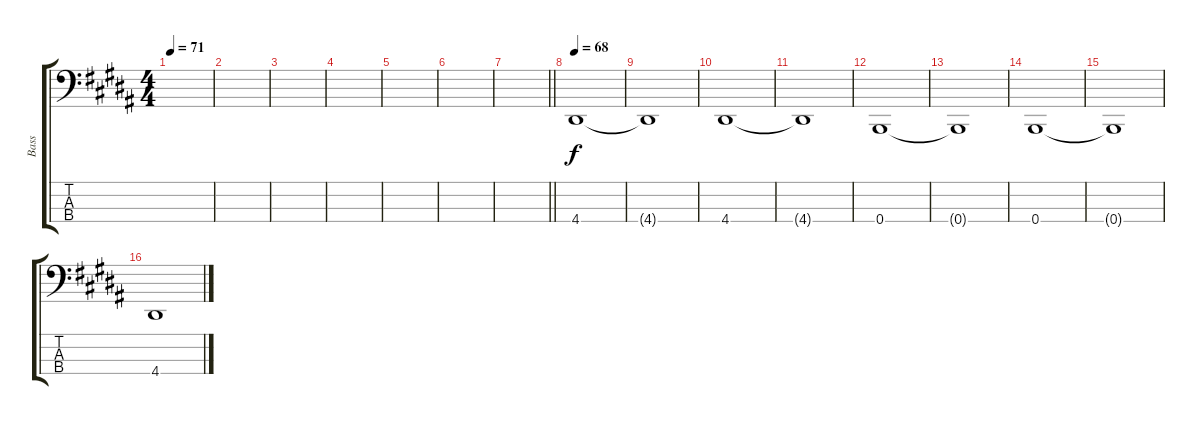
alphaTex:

\track ("Bass" "Bass") {instrument electricbasspick}
\staff {score tabs}
\tuning (Gb2 B1 Gb1 B0) {hide}
\ts (4 4)
\tempo 71
\clef f4
\ks b
|
|
|
|
|
|
\barLineRight lightlight
|
\tempo 68
4.4.1 |
4.4{t}.1 |
4.4.1 |
4.4{t}.1 |
0.4.1 |
0.4{t}.1 |
0.4.1 |
0.4{t}.1 |
4.4.1
